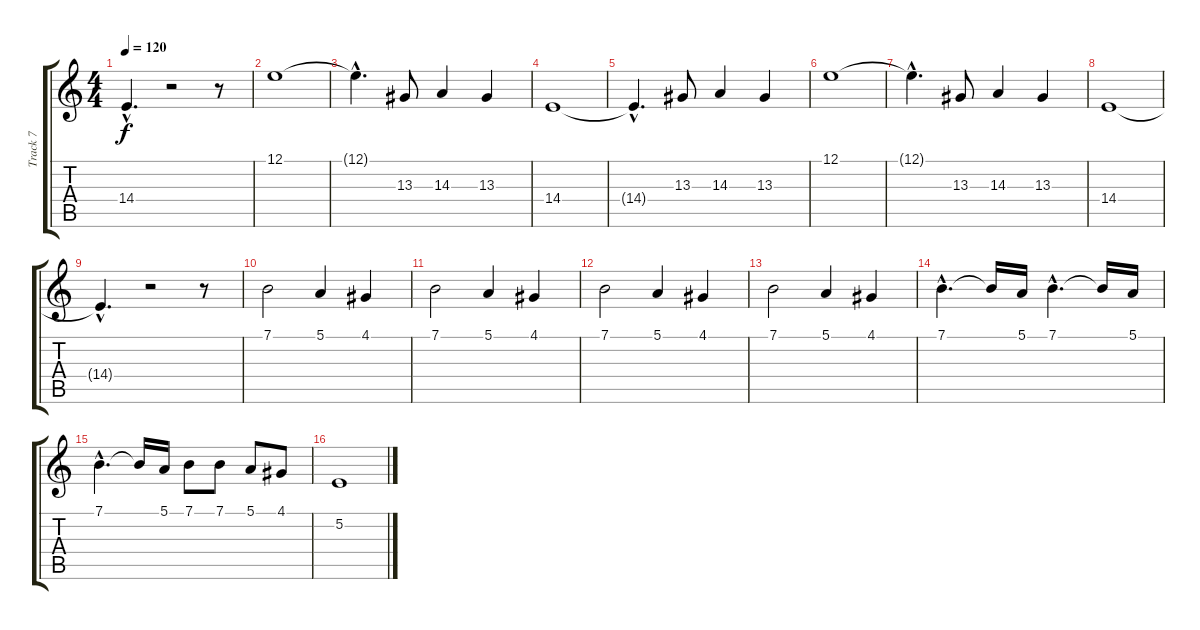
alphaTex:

\track ("Track 7" "Track 7") {instrument harmonica}
\staff {score tabs}
\tuning (E4 B3 G3 D3 A2 E2) {hide}
\ts (4 4)
\tempo 120
\clef g2
\ks c
14.4{hac t}.4{d dy f} r.2 r.8 |
12.1.1 |
12.1{hac t}.4{d} 13.3.8 14.3.4 13.3.4 |
14.4.1 |
14.4{hac t}.4{d} 13.3.8 14.3.4 13.3.4 |
12.1.1 |
12.1{hac t}.4{d} 13.3.8 14.3.4 13.3.4 |
14.4.1 |
14.4{hac t}.4{d} r.2 r.8 |
7.1.2 5.1.4 4.1.4 |
7.1.2 5.1.4 4.1.4 |
7.1.2 5.1.4 4.1.4 |
7.1.2 5.1.4 4.1.4 |
7.1{hac}.4{d} 7.1{t}.16 5.1.16 7.1{hac}.4{d} 7.1{t}.16 5.1.16 |
7.1{hac}.4{d} 7.1{t}.16 5.1.16 7.1.8 7.1.8 5.1.8 4.1.8 |
5.2.1
